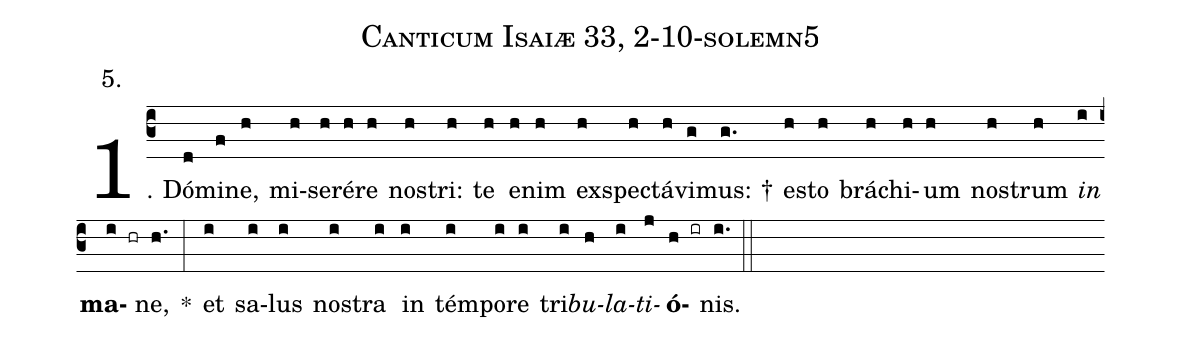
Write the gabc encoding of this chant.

name: Canticum Isaiæ 33, 2-10-solemn5;
annotation: 5.;
%%
(c3)1. Dó(d)mi(f)ne,(h) mi(h)se(h)ré(h)re(h) nos(h)tri:(h) te(h) e(h)nim(h) ex(h)spec(h)tá(h)vi(g)mus: †(g.) es(h)to(h) brá(h)chi(h)um(h) nos(h)trum(h) <i>in</i>(i) <b>ma</b>(i hr)ne,(h.) *(:) et(i) sa(i)lus(i) nos(i)tra(i) in(i) tém(i)po(i)re(i) tri(i)<i>bu</i>(h)<i>la</i>(i)<i>ti</i>(j)<b>ó</b>(h ir)nis.(i.) (::)
